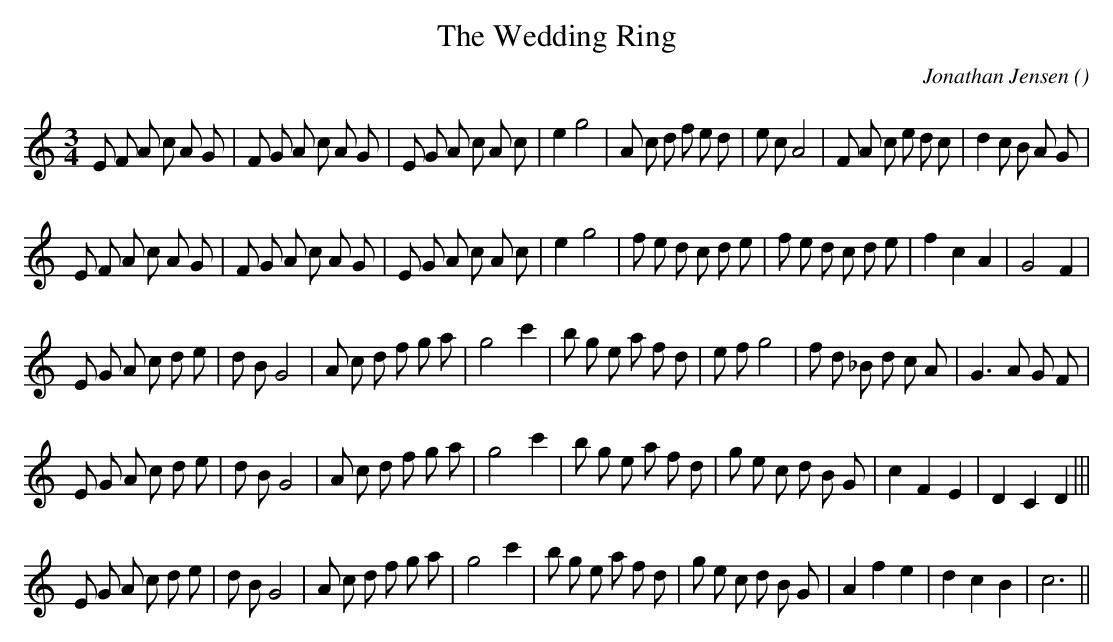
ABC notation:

X:1
T: The Wedding Ring
C:Jonathan Jensen
O:
M:3/4
K:C
K:C
M:3/4
L:1/16
E2 F2 A2 c2 A2 G2 |F2 G2 A2 c2 A2 G2 |E2 G2 A2 c2 A2 c2 |e4 g8 |A2 c2 d2 f2 e2 d2 |e2 c2 A8 |F2 A2 c2 e2 d2 c2 |d4 c2 B2 A2 G2 |
E2 F2 A2 c2 A2 G2 |F2 G2 A2 c2 A2 G2 |E2 G2 A2 c2 A2 c2 |e4 g8 |f2 e2 d2 c2 d2 e2 |f2 e2 d2 c2 d2 e2 |f4 c4 A4 |G8 F4 |
E2 G2 A2 c2 d2 e2 |d2 B2 G8 |A2 c2 d2 f2 g2 a2 |g8 c'4 |b2 g2 e2 a2 f2 d2 |e2 f2 g8 |f2 d2 _B2 d2 c2 A2 |G6 A2 G2 F2 |
E2 G2 A2 c2 d2 e2 |d2 B2 G8 |A2 c2 d2 f2 g2 a2 |g8 c'4 |b2 g2 e2 a2 f2 d2 |g2 e2 c2 d2 B2 G2 |c4 F4 E4 |D4 C4 D4 |||
E2 G2 A2 c2 d2 e2 |d2 B2 G8 |A2 c2 d2 f2 g2 a2 |g8 c'4 |b2 g2 e2 a2 f2 d2 |g2 e2 c2 d2 B2 G2 |A4 f4 e4 |d4 c4 B4 |c12 ||
